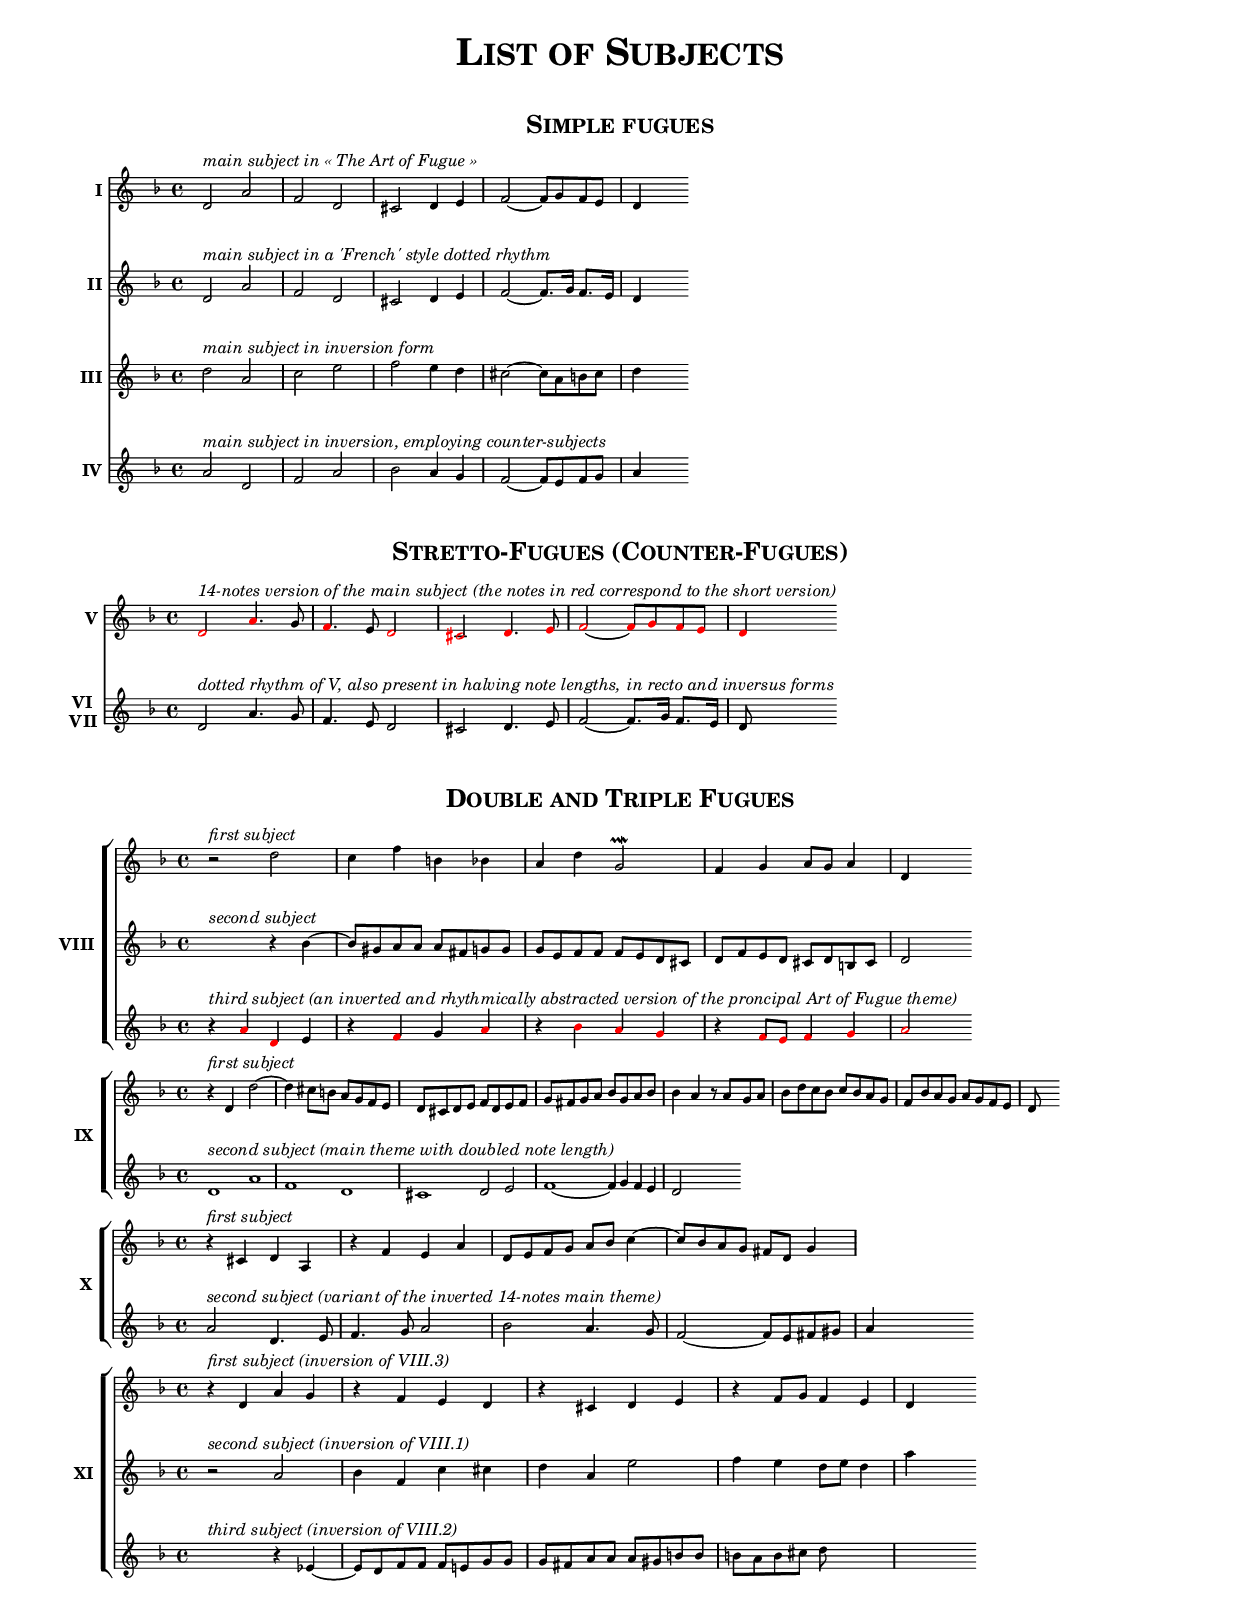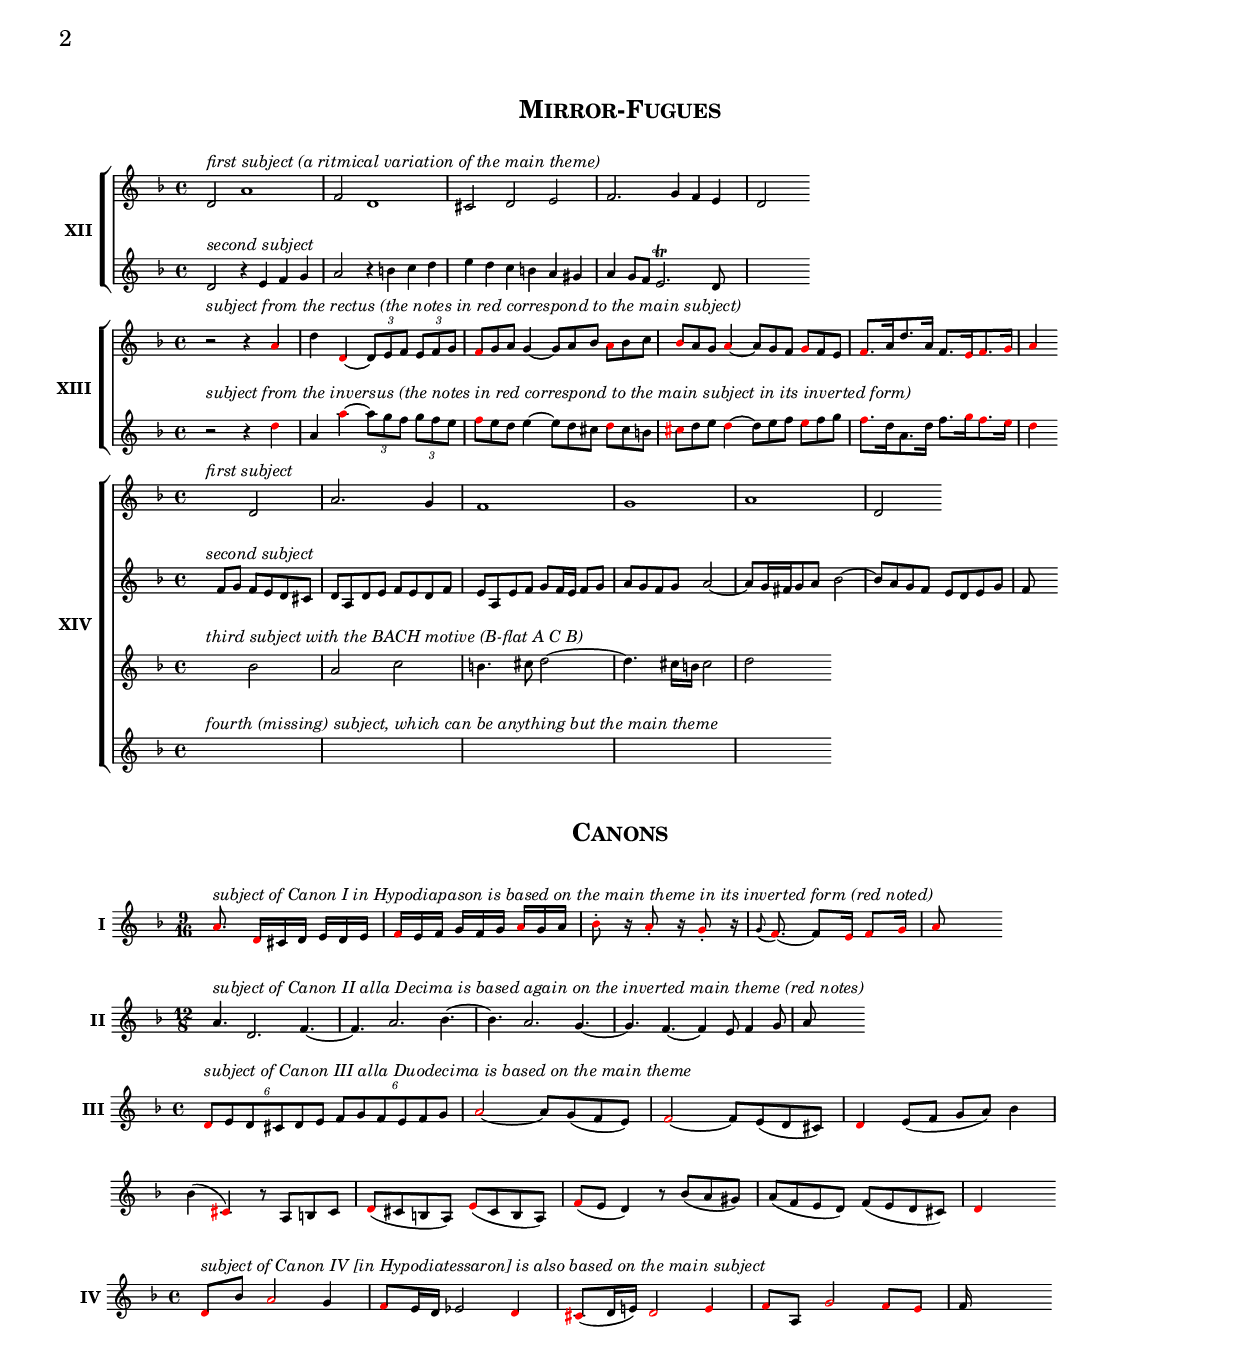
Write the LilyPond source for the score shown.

\include "./macros.ly"

commonSettings = {
  \time 4/4
  \key d \minor
  %\once\override Staff.TimeSignature.stencil = ##f
  \override Score.BarNumber.break-visibility = ##(#f #f #f)
  \override Staff.NoteHead.style = #'baroque
}

CommonSubjectI = {
  \commonSettings
  | d'2^\markup \abs-fontsize #8 \italic { "main subject in « The Art of Fugue »" }
    a'
  | f d | cis d4 e | f2~ f8 g f e | d4 s
}
CommonSubjectII = {
  \commonSettings
  | d'2^\markup \abs-fontsize #8 \italic { "main subject in a 'French' style dotted rhythm" }
    a'
  | f d | cis d4 e | f2~ f8. g16 f8. e16 | d4 s
}
CommonSubjectIII = {
  \commonSettings
  | d''2^\markup \abs-fontsize #8 \italic { "main subject in inversion form" }
    a
  | c e | f e4 d | cis2~ cis8 a b cis | d4 s
}
CommonSubjectIV = {
  \commonSettings
  | a'2^\markup \abs-fontsize #8 \italic { "main subject in inversion, employing counter-subjects" }
    d,
  | f a | bes a4 g | f2~ f8 e f g | a4 s
}
CommonSubjectV = {
  \commonSettings
  | \red d'2^\markup \abs-fontsize #8 \italic  {
      "14-notes version of the main subject"
      "(the notes in red correspond to the short version)"
    }
    \once\override Stem.length = #6 \red a'4. g8
  | \red f4. e8 \red d2
  | \red cis \red d4. \red e8
  | \red \red f2~ \red f8 \red g \red f \red e
  | \red d4 s
}

CommonSubjectVI = {
  \commonSettings
  | d'2^\markup \abs-fontsize #8 \italic  {
      "dotted rhythm of V, also present in halving note lengths,"
      "in recto and inversus forms"
    }
    \once\override Stem.length = #5 a'4. g8
  | f4. e8 d2 | cis d4. e8 | f2~ f8. g16 f8. e16 | d8 s4.
}

SubjectVIIIFirst = \relative {
  \commonSettings
  | r2^\markup \abs-fontsize #8 \italic { "first subject" }
    d''
  | c4 f b, bes | a d g,2^\prallmordent | f4 g a8 g a4 | d,4 s
}
SubjectVIIISecond = \relative {
  \commonSettings
  | s2^\markup \abs-fontsize #8 \italic { "second subject" }
    r4 bes'~
  | bes8 gis a a a fis g g | g e f f f e d cis | d f e d cis d b cis | d2
}
SubjectVIIIThird = \relative {
  \commonSettings
  | r4^\markup \abs-fontsize #8 \italic {
      "third subject (an inverted and rhythmically abstracted version of the proncipal Art of Fugue theme)"
    }
    \red a' \red d, e | r \red f g \red a | r \red bes \red a \red g | r \red { f8 e f4 g | a2 } % s
}

SubjectIXFirst = {
  \commonSettings
  | r4^\markup \abs-fontsize #8 \italic {
      "first subject"
    }
    d' d'2~ | d4 cis8 b a g f e | d cis d e f d e f | g fis g a bes g a bes | bes4 a r8 a g a
  | bes d c bes c bes a g | f bes a g a g f e | d s
}
SubjectIXSecond = {
  \commonSettings
  | d'1*1/2^\markup \abs-fontsize #8 \italic {
      "second subject (main theme with doubled note length)"
    }
    a' | f d | cis d2*1/2 e | f1*1/2~ f4*1/2 g f e | d2*1/2 s1*1/2
}

SubjectXFirst = {
  \commonSettings
  | r4^\markup \abs-fontsize #8 \italic {
      "first subject"
    }
    cis' d a | r f' e a | d,8 e f g a bes c4~ | c8 bes a g fis d g4
}
SubjectXSecond = {
  \commonSettings
  | a'2^\markup \abs-fontsize #8 \italic {
      "second subject (variant of the inverted 14-notes main theme)"
    }
    d,4. e8 | f4. g8 a2 | bes a4. g8 | f2~ f8 e fis gis | a4 s2
}

SubjectXIFirst = {
  \commonSettings
  | r4^\markup \abs-fontsize #8 \italic {
      "first subject (inversion of VIII.3)"
    }
    d' a' g
  | r f e d | r cis d e | r f8 g f4 e | d4 s
}
SubjectXISecond = {
  \commonSettings
  | r2^\markup \abs-fontsize #8 \italic {
      "second subject (inversion of VIII.1)"
    }
    a'
  | bes4 f c' cis | d a e'2 | f4 e d8 e d4 | a'4 s
}
SubjectXIThird = {
  \commonSettings
  | s2^\markup \abs-fontsize #8 \italic {
      "third subject (inversion of VIII.2)"
    }
    r4 ees'~
  | ees8 d f f f e g g | g fis a a a gis b b | b a b cis d s4. | s2
}

SubjectXIIFirst = {
  \commonSettings
  | d'2*2/3^\markup \abs-fontsize #8 \italic {
      "first subject (a ritmical variation of the main theme)"
    }
    a'1*2/3
  | f2*2/3 d1*2/3 | cis2*2/3 d e | f2.*2/3 g4*2/3 f e | d2*2/3 s4*2/3
}
SubjectXIISecond = {
  \commonSettings
  | d'2*2/3^\markup \abs-fontsize #8 \italic { "second subject" }
    r4*2/3 e f g | a2*2/3 r4*2/3 b c d | e d c b a gis | a g8*2/3[ f] e2.*2/3\trill d8*2/3 s % e
 %| f4*2/3 e8*2/3[ d] cis2.*2/3 b8*2/3 cis | d2*2/3 r4*2/3 f, g a
  | s2
}

SubjectXIIIFirst = {
  \commonSettings
  | r2^\markup \abs-fontsize #8 \italic {
      "subject from the rectus (the notes in red correspond to the main subject)"
    }
    r4 \red a' | d \red d,~ \tuplet 3/2 { d8 e f } \tuplet 3/2 { e f g }
  | \omit TupletNumber \tuplet 3/2 { \red f g a } g4~ \tuplet 3/2 { g8 a bes } \tuplet 3/2 { \red a bes c }
  | \tuplet 3/2 { \red bes a g } \red a4~ \tuplet 3/2 { a8 g f } \tuplet 3/2 { \red g f e }
  | \red f8.[ a16 d8. a16] f8.[ \red e16 \red f8. \red g16] | \red a4
}
SubjectXIIISecond = {
  \commonSettings
  | r2^\markup \abs-fontsize #8 \italic {
      "subject from the inversus (the notes in red correspond to the main subject in its inverted form)"
    }
    r4 \red d'' | a \red a'~ \tuplet 3/2 { a8 g f } \tuplet 3/2 { g f e }
  | \omit TupletNumber \tuplet 3/2 { \red f e d } e4~ \tuplet 3/2 { e8 d cis } \tuplet 3/2 { \red d cis b }
  | \tuplet 3/2 { \red cis d e } \red d4~ \tuplet 3/2 { d8 e f } \tuplet 3/2 { \red e f g }
  | \red f8.[ d16 a8. d16] f8.[ \red g16 \red f8. \red e16] | \red d4
}

SubjectXIVFirst = {
  \commonSettings
  | s2^\markup \abs-fontsize #8 \italic { "first subject" }
    d'
  | a'2. g4 | f1 | g | a | d,2 % s
}
SubjectXIVSecond = {
  \commonSettings
  | s4^\markup \abs-fontsize #8 \italic { "second subject" }
    f'8 g f e d cis
  | d a d e f e d f | e a, e' f g f16 e f8 g | a g f g a2~ | a8[ g16 fis g8 a] bes2~ | bes8 a g f e d e g
  | f s % s2.
}
SubjectXIVThird = {
  \commonSettings
  | s2^\markup \abs-fontsize #8 \italic {
      "third subject with the BACH motive (B-flat A C B)"
    }
    bes'
  | a c | b4. cis8 d2~ | d4. cis16 b  cis2 | d % s
}
SubjectXIVFourth = {
  \commonSettings
  | s1^\markup \abs-fontsize #8 \italic {
      "fourth (missing) subject, which can be anything but the main theme"
    }
  | s | s | s | s2
}

CanonI = {
  \commonSettings
  \time 9/16
  | \red a'8.^\markup \abs-fontsize #8 \italic {
      "subject of Canon I in Hypodiapason is based on the main theme in its inverted form (red noted)"
    }
    \red d,16 cis d e d e
  | \red f e f g f g \red a g a
  | \red bes8^. r16 \red a8_. r16 \red g8_. r16
  | \appoggiatura g8 \red f8.~ f8 \red e16 \red f8 \red g16
  | \red a8 s
}
CanonII = {
  \commonSettings
  \time 12/8
  | a'4.^\markup \abs-fontsize #8 \italic {
      "subject of Canon II alla Decima is based again on the inverted main theme (red notes)"
    }
    d,2. f4.~
  | f a2. bes4.~
  | bes a2. g4.~
  | g f~ f4 e8 f4 g8
  | a8 s4
}
CanonIII = {
  \commonSettings
  | \tuplet 6/4 {
      \red d'8[^\markup \abs-fontsize #8 \italic {
        "subject of Canon III alla Duodecima is based on the main theme"
      }
      e d cis d e]
    } \tuplet 6/4 { f[ g f e f g] }
  | \red a2~ a8 g( f e)
  | \red f2~ f8 e( d cis)
  | \red d4 e8( f g a) bes4
  | bes( \red  cis,) r8 a b cis
  | \red d( cis b a) \red e'( cis b a)
  | \red f'( e d4) r8 bes'( a gis)
  | a( f e d) f( e d cis)
  | \red d4 s
}
CanonIV = {
  \commonSettings
  | \red d'8^\markup \abs-fontsize #8 \italic {
      "subject of Canon IV [in Hypodiatessaron] is also based on the main subject"
     }
     bes' \red a2 g4
  | \red f8 e16 d ees2 \red d4
  | \red cis8_( d16 e!) \red d2 \red e4
  | \red f8 a, \red g'2 \red f8 \red e
  | f16 s8.
}

\markup \fill-line {
  \center-column \abs-fontsize #18 \smallCaps \bold {
    \null
    "List of Subjects"
    \vspace #1
  }
}

\markup \fill-line {
  \center-column \abs-fontsize #12 \smallCaps \bold {
    \null
    "Simple fugues"
    \vspace #0.5
  }
}

\markup \line {
  \hspace #2
  \left-column {
    \score {
      <<
        \new Staff \with {
          instrumentName = \markup \abs-fontsize #8 \bold { "I " }
        } \relative \CommonSubjectI
        \new Staff \with {
          instrumentName = \markup \abs-fontsize #8 \bold { "II " }
        } \relative \CommonSubjectII
        \new Staff \with {
          instrumentName = \markup \abs-fontsize #8 \bold { "III " }
        } \relative \CommonSubjectIII
        \new Staff \with {
          instrumentName = \markup \abs-fontsize #8 \bold { "IV " }
        } \relative \CommonSubjectIV
      >>
      \layout {
        %\context {
        %  \Score
        %  proportionalNotationDuration = #(ly:make-moment 1)
        %}
        indent = #0
        line-width = #160
        #(layout-set-staff-size 12)
      }
    }
  }
}

\markup \fill-line {
  \center-column \abs-fontsize #12 \smallCaps \bold {
    \null\null
    "Stretto-Fugues (Counter-Fugues)"
    \vspace #0.5
  }
}

\markup \line {
  \hspace #1
  \left-column {
    \score {
      <<
        \new Staff \with {
          instrumentName = \markup \abs-fontsize #8 \bold { "V " }
        } \relative \CommonSubjectV
        % Contrapunctus VI
        \new Staff \with {
          instrumentName = \markup \abs-fontsize #8 \bold {
            \right-column { "VI  " \raise #1.8 \line { "VII " } }
          }
        } \relative \CommonSubjectVI
      >>
      \layout {
        %\context {
        %  \Score
        %  proportionalNotationDuration = #(ly:make-moment 1)
        %}
        indent = #0
        line-width = #160
        #(layout-set-staff-size 12)
      }
    }
  }
}

\markup \fill-line {
  \center-column \abs-fontsize #12 \smallCaps \bold {
    \null\null
    "Double and Triple Fugues"
    \vspace #0.5
  }
}

% Contrapunctus VIII
\markup \line {
  \left-column {
    \score {
      <<
        \new ChoirStaff \with {
          instrumentName = \markup \abs-fontsize #8 \bold { "VIII " }
          \override StaffGrouper.staff-staff-spacing = #'(
                      (basic-distance . 0)
                      (padding . 2))
          }
        <<
        \new Staff {
          \new Voice = "subjectviii1" \relative \SubjectVIIIFirst
        }
        \new Staff {
          \new Voice = "subjectviii2" \relative \SubjectVIIISecond
        }
        \new Staff {
          \new Voice = "subjectviii3" \relative \SubjectVIIIThird
        }
        >>
      >>
      \layout {
        %\context {
        %  \Score
        %  proportionalNotationDuration = #(ly:make-moment 1)
        %}
        indent = #0
        line-width = #160
        #(layout-set-staff-size 12)
      }
    }
  }
}

% Contrapunctus IX
\markup \line {
  \hspace #1.4
  \left-column {
    \score {
      <<
        \new ChoirStaff \with {
          instrumentName = \markup \abs-fontsize #8 \bold { "IX " }
          \override StaffGrouper.staff-staff-spacing = #'(
                      (basic-distance . 0)
                      (padding . 2))
          }
        <<
        \new Staff {
          \new Voice = "subjectix1" \relative \SubjectIXFirst
        }
        \new Staff {
          \new Voice = "subjectix2" \relative \SubjectIXSecond
        }
        >>
      >>
      \layout {
        %\context {
        %  \Score
        %  proportionalNotationDuration = #(ly:make-moment 1)
        %}
        indent = #0
        line-width = #160
        #(layout-set-staff-size 12)
      }
    }
  }
}

% Contrapunctus X
\markup \line {
  \hspace #2.0
  \left-column {
    \score {
      <<
        \new ChoirStaff \with {
          instrumentName = \markup \abs-fontsize #8 \bold { "X " }
          \override StaffGrouper.staff-staff-spacing = #'(
                      (basic-distance . 0)
                      (padding . 2))
          }
        <<
        \new Staff {
          \new Voice = "subjectix1" \relative \SubjectXFirst
        }
        \new Staff {
          \new Voice = "subjectix2" \relative \SubjectXSecond
        }
        >>
      >>
      \layout {
        %\context {
        %  \Score
        %  proportionalNotationDuration = #(ly:make-moment 1)
        %}
        indent = #0
        line-width = #160
        #(layout-set-staff-size 12)
      }
    }
  }
}

% Contrapunctus XI
\markup \line {
  \hspace #1.4
  \left-column {
    \score {
      <<
        \new ChoirStaff \with {
          instrumentName = \markup \abs-fontsize #8 \bold { "XI " }
          \override StaffGrouper.staff-staff-spacing = #'(
                      (basic-distance . 0)
                      (padding . 2))
          }
        <<
        \new Staff {
          \new Voice = "subjectxi1" \relative \SubjectXIFirst
        }
        \new Staff {
          \new Voice = "subjectxi2" \relative \SubjectXISecond
        }
        \new Staff {
          \new Voice = "subjectxi3" \relative \SubjectXIThird
        }
        >>
      >>
      \layout {
        %\context {
        %  \Score
        %  proportionalNotationDuration = #(ly:make-moment 1)
        %}
        indent = #0
        line-width = #160
        #(layout-set-staff-size 12)
      }
    }
  }
}

\pageBreak

\markup \fill-line {
  \center-column \abs-fontsize #12 \smallCaps \bold {
    \null\null
    "Mirror-Fugues"
    \vspace #1
  }
}

% Contrapunctus XII
\markup \line {
  \hspace #0.6
  \left-column {
    \score {
      <<
        \new ChoirStaff \with {
          instrumentName = \markup \abs-fontsize #8 \bold { "XII " }
          \override StaffGrouper.staff-staff-spacing = #'(
                      (basic-distance . 0)
                      (padding . 2))
          }
        <<
        \new Staff {
          \new Voice = "subjectxii1" \relative \SubjectXIIFirst
        }
        \new Staff {
          \new Voice = "subjectxii2" \relative \SubjectXIISecond
        }
        >>
      >>
      \layout {
        %\context {
        %  \Score
        %  proportionalNotationDuration = #(ly:make-moment 1)
        %}
        indent = #0
        line-width = #160
        #(layout-set-staff-size 12)
      }
    }
  }
}

% Contrapunctus XIII
\markup \line {
  \hspace #-0.2
  \left-column {
    \score {
      <<
        \new ChoirStaff \with {
          instrumentName = \markup \abs-fontsize #8 \bold { "XIII " }
          \override StaffGrouper.staff-staff-spacing = #'(
                      (basic-distance . 0)
                      (padding . 2))
          }
        <<
        \new Staff {
          \new Voice = "subjectxiii1" \relative \SubjectXIIIFirst
        }
        \new Staff {
          \new Voice = "subjectxiii2" \relative \SubjectXIIISecond
        }
        >>
      >>
      \layout {
        %\context {
        %  \Score
        %  proportionalNotationDuration = #(ly:make-moment 1)
        %}
        indent = #0
        line-width = #160
        #(layout-set-staff-size 12)
      }
    }
  }
}

% Contrapunctus XIV
\markup \line {
  \hspace #0
  \left-column {
    \score {
      <<
        \new ChoirStaff \with {
          instrumentName = \markup \abs-fontsize #8 \bold { "XIV " }
          \override StaffGrouper.staff-staff-spacing = #'(
                      (basic-distance . 0)
                      (padding . 2))
          }
        <<
        \new Staff {
          \new Voice = "subjectxiv1" \relative \SubjectXIVFirst
        }
        \new Staff {
          \new Voice = "subjectxiv2" \relative \SubjectXIVSecond
        }
        \new Staff {
          \new Voice = "subjectxiv3" \relative \SubjectXIVThird
        }
        \new Staff {
          \new Voice = "subjectxiv4" \relative \SubjectXIVFourth
        }
        >>
      >>
      \layout {
        %\context {
        %  \Score
        %  proportionalNotationDuration = #(ly:make-moment 1)
        %}
        indent = #0
        line-width = #160
        #(layout-set-staff-size 12)
      }
    }
  }
  \vspace #3
}

\markup \fill-line {
  \center-column \abs-fontsize #12 \smallCaps \bold {
    \null\null
    "Canons"
    \vspace #0.5
  }
}

\markup \line {
  \hspace #3.8
  \left-column {
    \score {
      <<
        \new Staff \with {
          instrumentName = \markup \abs-fontsize #8 \bold { "I " }
        } \relative \CanonI
      >>
      \layout {
        indent = #0
        line-width = #160
        #(layout-set-staff-size 12)
      }
    }
  }
  \vspace #2
}

\markup \line {
  \hspace #3
  \left-column {
    \score {
      <<
        \new Staff \with {
          instrumentName = \markup \abs-fontsize #8 \bold { "II " }
        } \relative \CanonII
      >>
      \layout {
        indent = #0
        line-width = #160
        #(layout-set-staff-size 12)
      }
    }
  }
  \vspace #2
}

\markup \line {
  \hspace #2.2
  \left-column {
    \score {
      <<
        \new Staff \with {
          instrumentName = \markup \abs-fontsize #8 \bold { "III " }
        } \relative \CanonIII
      >>
      \layout {
        indent = #0
        line-width = #160
        #(layout-set-staff-size 12)
      }
    }
  }
  \vspace #2
}

\markup \line {
  \hspace #2
  \left-column {
    \score {
      <<
        \new Staff \with {
          instrumentName = \markup \abs-fontsize #8 \bold { "IV " }
        } \relative \CanonIV
      >>
      \layout {
        indent = #0
        line-width = #160
        #(layout-set-staff-size 12)
      }
    }
  }
  \vspace #2
}
